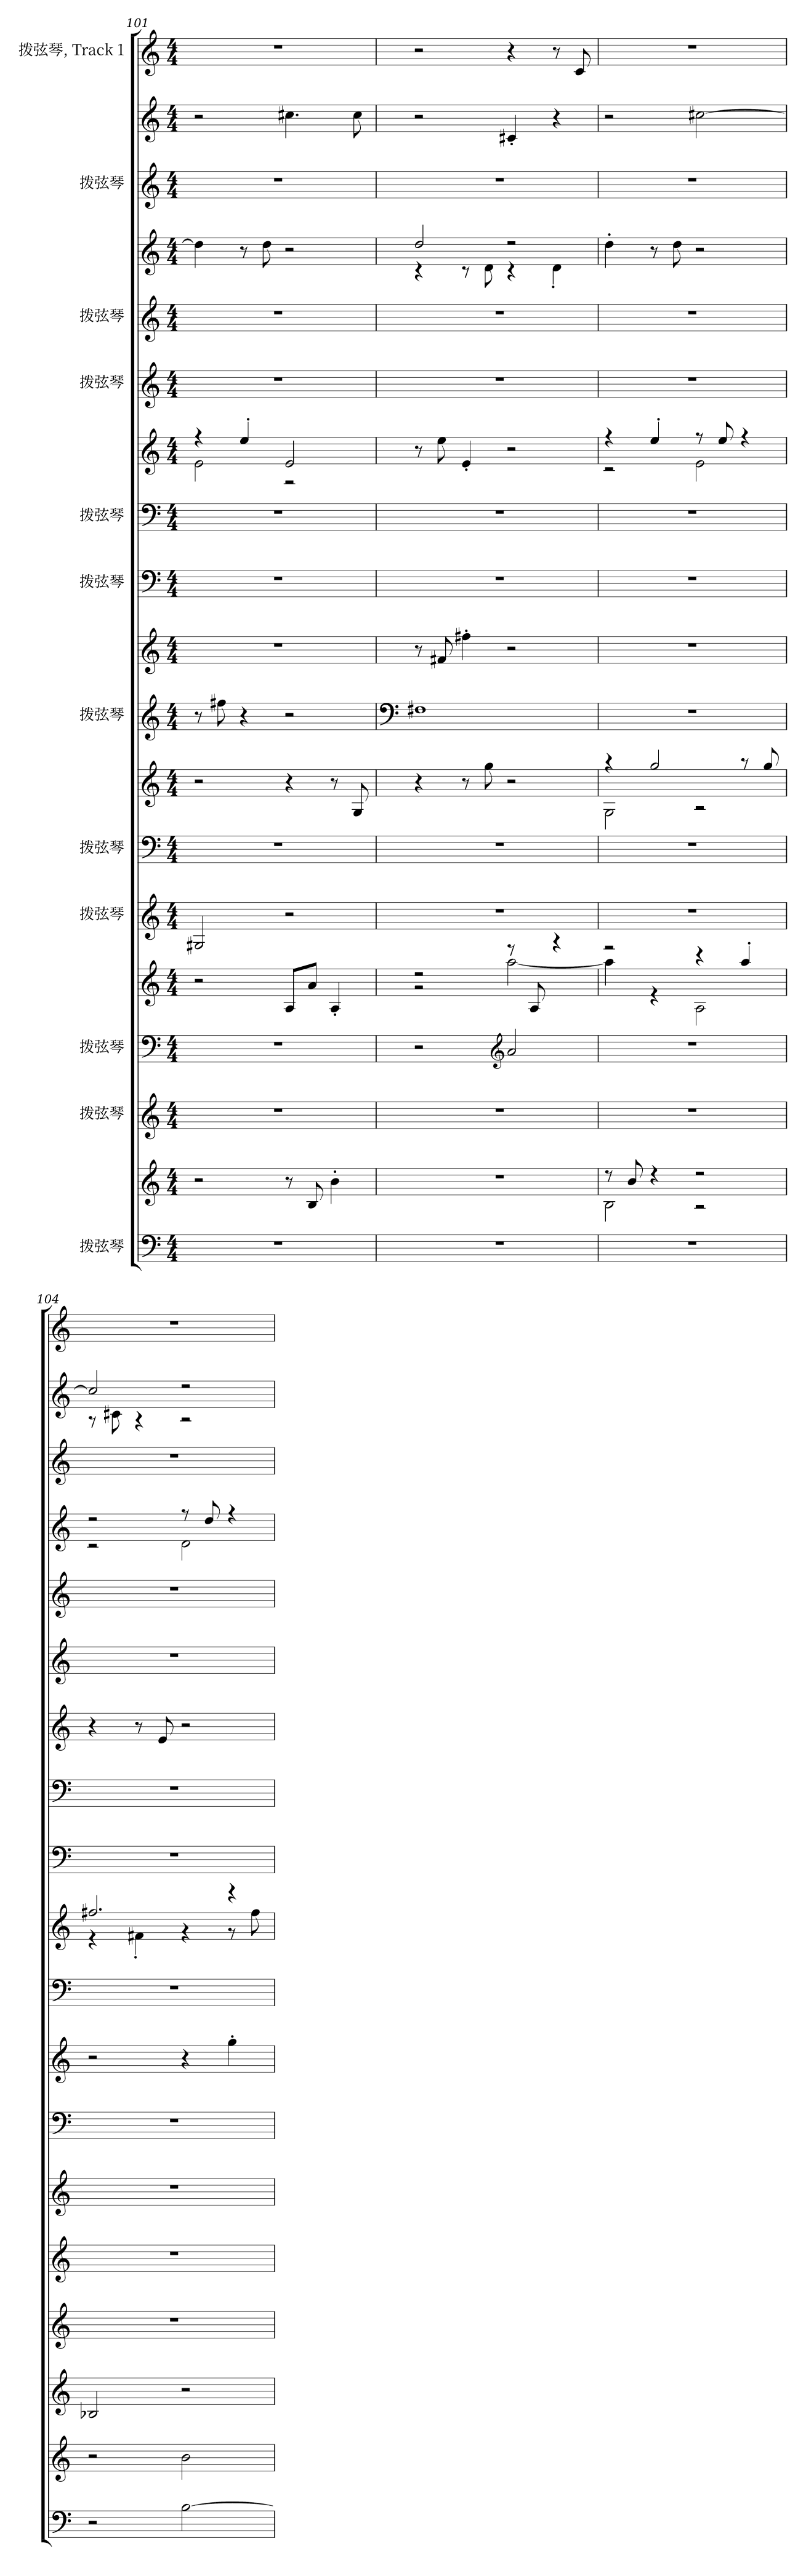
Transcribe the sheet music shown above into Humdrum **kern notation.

**kern	**kern	**kern	**kern	**kern	**kern	**kern	**kern	**kern	**kern	**kern	**kern	**kern	**kern	**kern	**kern	**kern	**kern	**kern
*part12	*part12	*part11	*part10	*part10	*part9	*part8	*part8	*part7	*part7	*part6	*part5	*part5	*part4	*part3	*part3	*part2	*part2	*part1
*staff19	*staff18	*staff17	*staff16	*staff15	*staff14	*staff13	*staff12	*staff11	*staff10	*staff9	*staff8	*staff7	*staff6	*staff5	*staff4	*staff3	*staff2	*staff1
*I"拨弦琴	*	*I"拨弦琴	*I"拨弦琴	*	*I"拨弦琴	*I"拨弦琴	*	*I"拨弦琴	*	*I"拨弦琴	*I"拨弦琴	*	*I"拨弦琴	*I"拨弦琴	*	*I"拨弦琴	*	*I"拨弦琴, Track 1
*clefF4	*clefG2	*clefG2	*clefF4	*clefG2	*clefG2	*clefF4	*clefG2	*clefG2	*clefG2	*clefF4	*clefF4	*clefG2	*clefG2	*clefG2	*clefG2	*clefG2	*clefG2	*clefG2
*k[]	*k[]	*k[]	*k[]	*k[]	*k[]	*k[]	*k[]	*k[]	*k[]	*k[]	*k[]	*k[]	*k[]	*k[]	*k[]	*k[]	*k[]	*k[]
*M4/4	*M4/4	*M4/4	*M4/4	*M4/4	*M4/4	*M4/4	*M4/4	*M4/4	*M4/4	*M4/4	*M4/4	*M4/4	*M4/4	*M4/4	*M4/4	*M4/4	*M4/4	*M4/4
=101	=101	=101	=101	=101	=101	=101	=101	=101	=101	=101	=101	=101	=101	=101	=101	=101	=101	=101
*	*	*	*	*	*	*	*	*	*	*	*	*^	*	*	*	*	*	*
1r	2r	1r	1r	2r	2G#X/	1r	2r	8r	1r	1r	1r	4r	2e\	1r	1r	4dd\]	1r	2r	1r
.	.	.	.	.	.	.	.	8ff#X\	.	.	.	.	.	.	.	.	.	.	.
.	.	.	.	.	.	.	.	4r	.	.	.	4ee'/	.	.	.	8r	.	.	.
.	.	.	.	.	.	.	.	.	.	.	.	.	.	.	.	8dd\	.	.	.
.	8r	.	.	8A/L	2r	.	4r	2r	.	.	.	2e/	2r	.	.	2r	.	4.cc#X\	.
.	8B/	.	.	8a/J	.	.	.	.	.	.	.	.	.	.	.	.	.	.	.
.	4b'\	.	.	4A'/	.	.	8r	.	.	.	.	.	.	.	.	.	.	.	.
.	.	.	.	.	.	.	8G/	.	.	.	.	.	.	.	.	.	.	8cc#\	.
*	*	*	*	*	*	*	*	*	*	*	*	*v	*v	*	*	*	*	*	*
=102	=102	=102	=102	=102	=102	=102	=102	=102	=102	=102	=102	=102	=102	=102	=102	=102	=102	=102
*	*	*	*	*	*	*	*	*clefF4	*	*	*	*	*	*	*	*	*	*
*	*	*	*	*^	*	*	*	*	*	*	*	*	*	*	*^	*	*	*
1r	1r	1r	2r	2r	2r	1r	1r	4r	1F#X	8r	1r	1r	8r	1r	1r	2dd/	4r	1r	2r	2r
.	.	.	.	.	.	.	.	.	.	8f#X/	.	.	8ee\	.	.	.	.	.	.	.
.	.	.	.	.	.	.	.	8r	.	4ff#X'\	.	.	4e'/	.	.	.	8r	.	.	.
.	.	.	.	.	.	.	.	8gg\	.	.	.	.	.	.	.	.	8d\	.	.	.
*	*	*	*clefG2	*	*	*	*	*	*	*	*	*	*	*	*	*	*	*	*	*
.	.	.	2a/	8r	[2aa\	.	.	2r	.	2r	.	.	2r	.	.	2r	4r	.	4c#X'/	4r
.	.	.	.	8A/	.	.	.	.	.	.	.	.	.	.	.	.	.	.	.	.
.	.	.	.	4r	.	.	.	.	.	.	.	.	.	.	.	.	4d'\	.	4r	8r
.	.	.	.	.	.	.	.	.	.	.	.	.	.	.	.	.	.	.	.	8c/
*	*	*	*	*	*	*	*	*	*	*	*	*	*	*	*	*v	*v	*	*	*
!!LO:PB:g=z
=103	=103	=103	=103	=103	=103	=103	=103	=103	=103	=103	=103	=103	=103	=103	=103	=103	=103	=103	=103
*	*^	*	*	*	*	*	*	*^	*	*	*	*	*^	*	*	*	*	*	*
1r	8r	2B\	1r	1r	2r	4aa\]	1r	1r	4r	2G\	1r	1r	1r	1r	4r	2r	1r	1r	4dd'\	1r	2r	1r
.	8b/	.	.	.	.	.	.	.	.	.	.	.	.	.	.	.	.	.	.	.	.	.
.	4r	.	.	.	.	4r	.	.	2gg/	.	.	.	.	.	4ee'/	.	.	.	8r	.	.	.
.	.	.	.	.	.	.	.	.	.	.	.	.	.	.	.	.	.	.	8dd\	.	.	.
.	2r	2r	.	.	4r	2A\	.	.	.	2r	.	.	.	.	8r	2e\	.	.	2r	.	[2cc#X\	.
.	.	.	.	.	.	.	.	.	.	.	.	.	.	.	8ee/	.	.	.	.	.	.	.
.	.	.	.	.	4aa'/	.	.	.	8r	.	.	.	.	.	4r	.	.	.	.	.	.	.
.	.	.	.	.	.	.	.	.	8gg/	.	.	.	.	.	.	.	.	.	.	.	.	.
*	*v	*v	*	*	*v	*v	*	*	*v	*v	*	*	*	*	*v	*v	*	*	*	*	*	*
=104	=104	=104	=104	=104	=104	=104	=104	=104	=104	=104	=104	=104	=104	=104	=104	=104	=104	=104
*	*	*	*	*	*	*	*	*	*^	*	*	*	*	*	*^	*	*^	*
2r	2r	2B-X/	1r	1r	1r	1r	2r	1r	2.ff#X/	4r	1r	1r	4r	1r	1r	2r	2r	1r	2cc#/]	8r	1r
.	.	.	.	.	.	.	.	.	.	.	.	.	.	.	.	.	.	.	.	8c#X\	.
.	.	.	.	.	.	.	.	.	.	4f#X'\	.	.	8r	.	.	.	.	.	.	4r	.
.	.	.	.	.	.	.	.	.	.	.	.	.	8e/	.	.	.	.	.	.	.	.
[2B\	2b\	2r	.	.	.	.	4r	.	.	4r	.	.	2r	.	.	8r	2d\	.	2r	2r	.
.	.	.	.	.	.	.	.	.	.	.	.	.	.	.	.	8dd/	.	.	.	.	.
.	.	.	.	.	.	.	4gg'\	.	4r	8r	.	.	.	.	.	4r	.	.	.	.	.
.	.	.	.	.	.	.	.	.	.	8ff#\	.	.	.	.	.	.	.	.	.	.	.
*	*	*	*	*	*	*	*	*	*v	*v	*	*	*	*	*	*v	*v	*	*v	*v	*
=	=	=	=	=	=	=	=	=	=	=	=	=	=	=	=	=	=	=
*-	*-	*-	*-	*-	*-	*-	*-	*-	*-	*-	*-	*-	*-	*-	*-	*-	*-	*-
